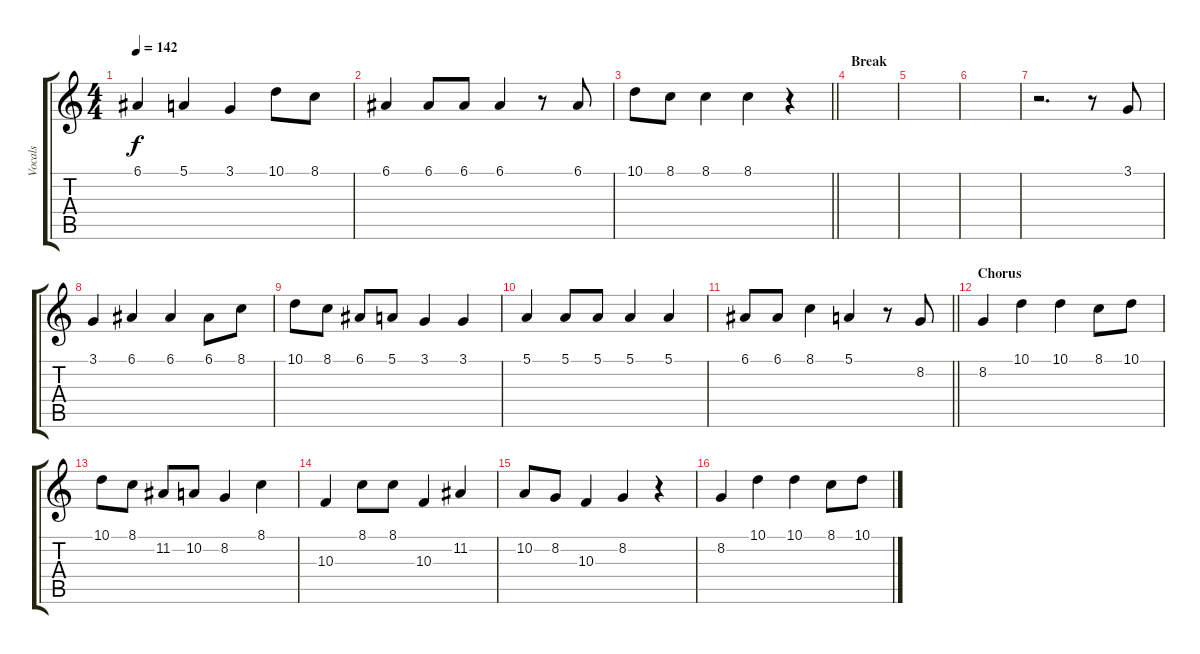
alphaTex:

\track ("Vocals" "Vocals") {instrument flute}
\staff {score tabs}
\tuning (E4 B3 G3 D3 A2 E2) {hide}
\ts (4 4)
\tempo 142
\clef g2
\ks c
6.1.4{dy f} 5.1.4 3.1.4 10.1.8 8.1.8 |
6.1.4 6.1.8 6.1.8 6.1.4 r.8 6.1.8 |
\barLineRight lightlight
10.1.8 8.1.8 8.1.4 8.1.4 r.4 |
\section ("" "Break")
|
|
|
r.2{d} r.8 3.1.8 |
3.1.4 6.1.4 6.1.4 6.1.8 8.1.8 |
10.1.8 8.1.8 6.1.8 5.1.8 3.1.4 3.1.4 |
5.1.4 5.1.8 5.1.8 5.1.4 5.1.4 |
\barLineRight lightlight
6.1.8 6.1.8 8.1.4 5.1.4 r.8 8.2.8 |
\section ("" "Chorus")
8.2.4 10.1.4 10.1.4 8.1.8 10.1.8 |
10.1.8 8.1.8 11.2.8 10.2.8 8.2.4 8.1.4 |
10.3.4 8.1.8 8.1.8 10.3.4 11.2.4 |
10.2.8 8.2.8 10.3.4 8.2.4 r.4 |
8.2.4 10.1.4 10.1.4 8.1.8 10.1.8
